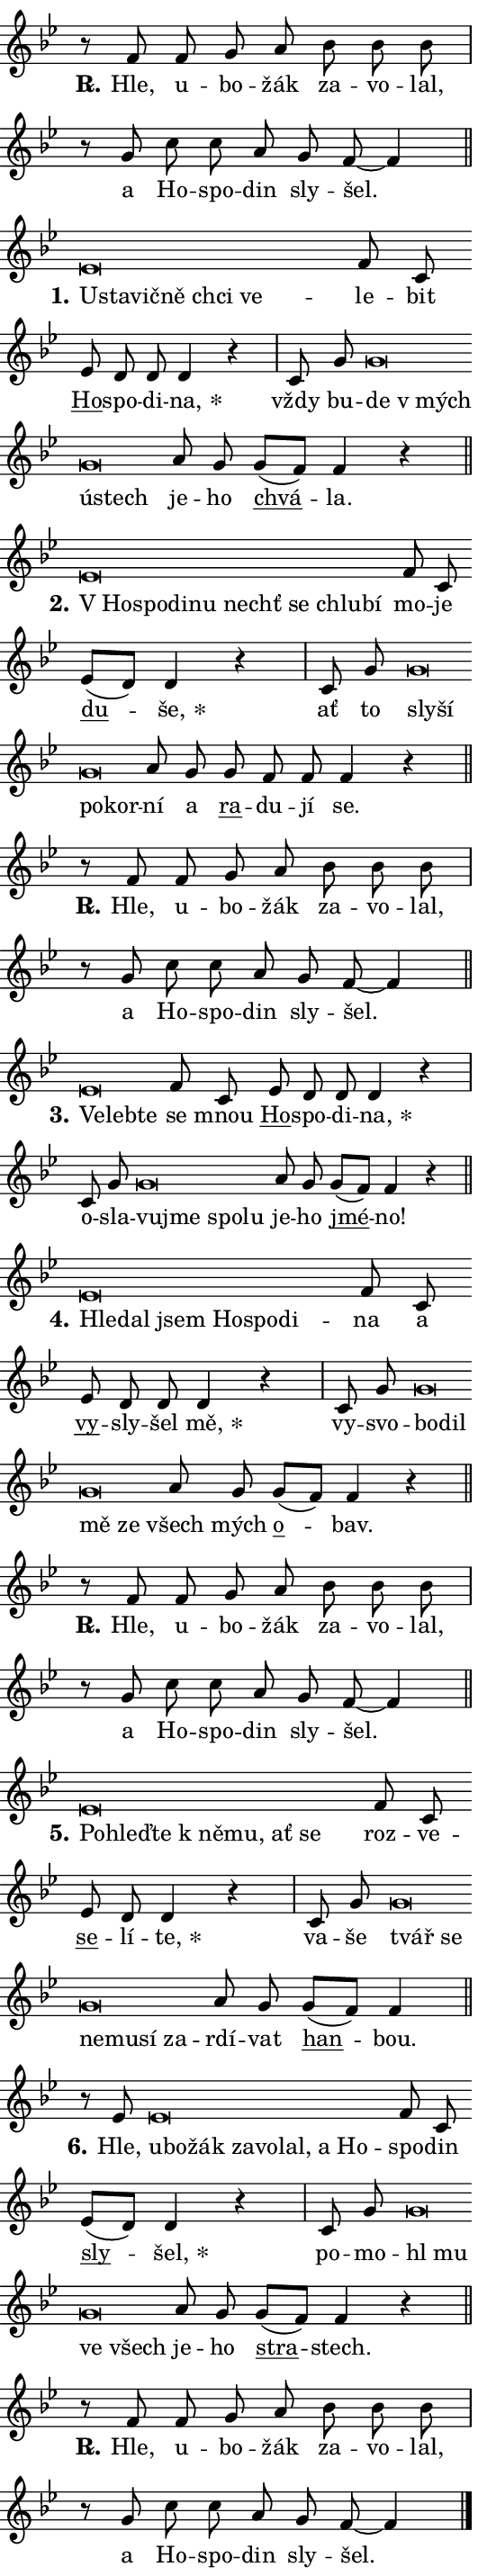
\version "2.24.0"
\header { tagline = "" }
\paper {
  indent = 0\cm
  top-margin = 0\cm
  right-margin = 0.13\cm % to fit lyric hyphens
  bottom-margin = 0\cm
  left-margin = 0\cm
  paper-width = 9\cm
  page-breaking = #ly:one-page-breaking
  system-system-spacing.basic-distance = #11
  score-system-spacing.basic-distance = #11
  ragged-last = ##f
}


%% Author: Thomas Morley
%% https://lists.gnu.org/archive/html/lilypond-user/2020-05/msg00002.html
#(define (line-position grob)
"Returns position of @var[grob} in current system:
   @code{'start}, if at first time-step
   @code{'end}, if at last time-step
   @code{'middle} otherwise
"
  (let* ((col (ly:item-get-column grob))
         (ln (ly:grob-object col 'left-neighbor))
         (rn (ly:grob-object col 'right-neighbor))
         (col-to-check-left (if (ly:grob? ln) ln col))
         (col-to-check-right (if (ly:grob? rn) rn col))
         (break-dir-left
           (and
             (ly:grob-property col-to-check-left 'non-musical #f)
             (ly:item-break-dir col-to-check-left)))
         (break-dir-right
           (and
             (ly:grob-property col-to-check-right 'non-musical #f)
             (ly:item-break-dir col-to-check-right))))
        (cond ((eqv? 1 break-dir-left) 'start)
              ((eqv? -1 break-dir-right) 'end)
              (else 'middle))))

#(define (tranparent-at-line-position vctor)
  (lambda (grob)
  "Relying on @code{line-position} select the relevant enry from @var{vctor}.
Used to determine transparency,"
    (case (line-position grob)
      ((end) (not (vector-ref vctor 0)))
      ((middle) (not (vector-ref vctor 1)))
      ((start) (not (vector-ref vctor 2))))))

noteHeadBreakVisibility =
#(define-music-function (break-visibility)(vector?)
"Makes @code{NoteHead}s transparent relying on @var{break-visibility}"
#{
  \override NoteHead.transparent =
    #(tranparent-at-line-position break-visibility)
#})

#(define delete-ledgers-for-transparent-note-heads
  (lambda (grob)
    "Reads whether a @code{NoteHead} is transparent.
If so this @code{NoteHead} is removed from @code{'note-heads} from
@var{grob}, which is supposed to be @code{LedgerLineSpanner}.
As a result ledgers are not printed for this @code{NoteHead}"
    (let* ((nhds-array (ly:grob-object grob 'note-heads))
           (nhds-list
             (if (ly:grob-array? nhds-array)
                 (ly:grob-array->list nhds-array)
                 '()))
           ;; Relies on the transparent-property being done before
           ;; Staff.LedgerLineSpanner.after-line-breaking is executed.
           ;; This is fragile ...
           (to-keep
             (remove
               (lambda (nhd)
                 (ly:grob-property nhd 'transparent #f))
               nhds-list)))
      ;; TODO find a better method to iterate over grob-arrays, similiar
      ;; to filter/remove etc for lists
      ;; For now rebuilt from scratch
      (set! (ly:grob-object grob 'note-heads)  '())
      (for-each
        (lambda (nhd)
          (ly:pointer-group-interface::add-grob grob 'note-heads nhd))
        to-keep))))

squashNotes = {
  \override NoteHead.X-extent = #'(-0.2 . 0.2)
  \override NoteHead.Y-extent = #'(-0.75 . 0)
  \override NoteHead.stencil =
    #(lambda (grob)
       (let ((pos (ly:grob-property grob 'staff-position)))
         (begin
           (if (< pos -7) (display "ERROR: Lower brevis then expected\n") (display ""))
           (if (<= pos -6) ly:text-interface::print ly:note-head::print))))
}
unSquashNotes = {
  \revert NoteHead.X-extent
  \revert NoteHead.Y-extent
  \revert NoteHead.stencil
}

hideNotes = \noteHeadBreakVisibility #begin-of-line-visible
unHideNotes = \noteHeadBreakVisibility #all-visible

% work-around for resetting accidentals
% https://lilypond.org/doc/v2.23/Documentation/notation/displaying-rhythms#unmetered-music
cadenzaMeasure = {
  \cadenzaOff
  \partial 1024 s1024
  \cadenzaOn
}

#(define-markup-command (accent layout props text) (markup?)
  "Underline accented syllable"
  (interpret-markup layout props
    #{\markup \override #'(offset . 4.3) \underline { #text }#}))

responsum = \markup \concat {
  "R" \hspace #-1.05 \path #0.1 #'((moveto 0 0.07) (lineto 0.9 0.8)) \hspace #0.05 "."
}

spaceSize = #0.6828661417322834 % exact space size for TeX Gyre Schola

\layout {
  \context {
    \Staff
    \remove "Time_signature_engraver"
    \override LedgerLineSpanner.after-line-breaking = #delete-ledgers-for-transparent-note-heads
  }
  \context {
    \Lyrics {
      \override LyricSpace.minimum-distance = \spaceSize
      \override LyricText.font-name = #"TeX Gyre Schola"
      \override LyricText.font-size = 1
      \override StanzaNumber.font-name = #"TeX Gyre Schola Bold"
      \override StanzaNumber.font-size = 1
    }
  }
  \context {
    \Score 
    \override NoteHead.text =
      #(lambda (grob) 
        (let ((pos (ly:grob-property grob 'staff-position)))
          #{\markup {
            \combine
              \halign #-0.55 \raise #(if (= pos -6) 0 0.5) \override #'(thickness . 2) \draw-line #'(3.2 . 0)
              \musicglyph "noteheads.sM1"
          }#}))
  }
}

% magnetic-lyrics.ily
%
%   written by
%     Jean Abou Samra <jean@abou-samra.fr>
%     Werner Lemberg <wl@gnu.org>
%
%   adapted by
%     Jiri Hon <jiri.hon@gmail.com>
%
% Version 2022-Apr-15

% https://www.mail-archive.com/lilypond-user@gnu.org/msg149350.html

#(define (Left_hyphen_pointer_engraver context)
   "Collect syllable-hyphen-syllable occurrences in lyrics and store
them in properties.  This engraver only looks to the left.  For
example, if the lyrics input is @code{foo -- bar}, it does the
following.

@itemize @bullet
@item
Set the @code{text} property of the @code{LyricHyphen} grob between
@q{foo} and @q{bar} to @code{foo}.

@item
Set the @code{left-hyphen} property of the @code{LyricText} grob with
text @q{foo} to the @code{LyricHyphen} grob between @q{foo} and
@q{bar}.
@end itemize

Use this auxiliary engraver in combination with the
@code{lyric-@/text::@/apply-@/magnetic-@/offset!} hook."
   (let ((hyphen #f)
         (text #f))
     (make-engraver
      (acknowledgers
       ((lyric-syllable-interface engraver grob source-engraver)
        (set! text grob)))
      (end-acknowledgers
       ((lyric-hyphen-interface engraver grob source-engraver)
        ;(when (not (grob::has-interface grob 'lyric-space-interface))
          (set! hyphen grob)));)
      ((stop-translation-timestep engraver)
       (when (and text hyphen)
         (ly:grob-set-object! text 'left-hyphen hyphen))
       (set! text #f)
       (set! hyphen #f)))))

#(define (lyric-text::apply-magnetic-offset! grob)
   "If the space between two syllables is less than the value in
property @code{LyricText@/.details@/.squash-threshold}, move the right
syllable to the left so that it gets concatenated with the left
syllable.

Use this function as a hook for
@code{LyricText@/.after-@/line-@/breaking} if the
@code{Left_@/hyphen_@/pointer_@/engraver} is active."
   (let ((hyphen (ly:grob-object grob 'left-hyphen #f)))
     (when hyphen
       (let ((left-text (ly:spanner-bound hyphen LEFT)))
         (when (grob::has-interface left-text 'lyric-syllable-interface)
           (let* ((common (ly:grob-common-refpoint grob left-text X))
                  (this-x-ext (ly:grob-extent grob common X))
                  (left-x-ext
                   (begin
                     ;; Trigger magnetism for left-text.
                     (ly:grob-property left-text 'after-line-breaking)
                     (ly:grob-extent left-text common X)))
                  ;; `delta` is the gap width between two syllables.
                  (delta (- (interval-start this-x-ext)
                            (interval-end left-x-ext)))
                  (details (ly:grob-property grob 'details))
                  (threshold (assoc-get 'squash-threshold details 0.2)))
             (when (< delta threshold)
               (let* (;; We have to manipulate the input text so that
                      ;; ligatures crossing syllable boundaries are not
                      ;; disabled.  For languages based on the Latin
                      ;; script this is essentially a beautification.
                      ;; However, for non-Western scripts it can be a
                      ;; necessity.
                      (lt (ly:grob-property left-text 'text))
                      (rt (ly:grob-property grob 'text))
                      (is-space (grob::has-interface hyphen 'lyric-space-interface))
                      (space (if is-space " " ""))
                      (extra-delta (if is-space spaceSize 0))
                      ;; Append new syllable.
                      (ltrt-space (if (and (string? lt) (string? rt))
                                (string-append lt space rt)
                                (make-concat-markup (list lt space rt))))
                      ;; Right-align `ltrt` to the right side.
                      (ltrt-space-markup (grob-interpret-markup
                               grob
                               (make-translate-markup
                                (cons (interval-length this-x-ext) 0)
                                (make-right-align-markup ltrt-space)))))
                 (begin
                   ;; Don't print `left-text`.
                   (ly:grob-set-property! left-text 'stencil #f)
                   ;; Set text and stencil (which holds all collected
                   ;; syllables so far) and shift it to the left.
                   (ly:grob-set-property! grob 'text ltrt-space)
                   (ly:grob-set-property! grob 'stencil ltrt-space-markup)
                   (ly:grob-translate-axis! grob (- (- delta extra-delta)) X))))))))))


#(define (lyric-hyphen::displace-bounds-first grob)
   ;; Make very sure this callback isn't triggered too early.
   (let ((left (ly:spanner-bound grob LEFT))
         (right (ly:spanner-bound grob RIGHT)))
     (ly:grob-property left 'after-line-breaking)
     (ly:grob-property right 'after-line-breaking)
     (ly:lyric-hyphen::print grob)))

squashThreshold = #0.4

\layout {
  \context {
    \Lyrics
    \consists #Left_hyphen_pointer_engraver
    \override LyricText.after-line-breaking =
      #lyric-text::apply-magnetic-offset!
    \override LyricHyphen.stencil = #lyric-hyphen::displace-bounds-first
    \override LyricText.details.squash-threshold = \squashThreshold
    \override LyricHyphen.minimum-distance = 0
    \override LyricHyphen.minimum-length = \squashThreshold
  }
}

squashText = \override LyricText.details.squash-threshold = 9999
unSquashText = \override LyricText.details.squash-threshold = \squashThreshold

leftText = \override LyricText.self-alignment-X = #LEFT
unLeftText = \revert LyricText.self-alignment-X

starOffset = #(lambda (grob) 
                (let ((x_offset (ly:self-alignment-interface::aligned-on-x-parent grob)))
                  (if (= x_offset 0) 0 (+ x_offset 1.2))))

star = #(define-music-function (syllable)(string?)
"Append star separator at the end of a syllable"
#{
  \once \override LyricText.X-offset = #starOffset
  \lyricmode { \markup {
    #syllable
    \override #'((font-name . "TeX Gyre Schola Bold")) \hspace #0.2 \lower #0.65 \larger "*"
  } }
#})

starAccent = #(define-music-function (syllable)(string?)
"Append star separator at the end of a syllable and make accent"
#{
  \once \override LyricText.X-offset = #starOffset
  \lyricmode { \markup {
    \accent #syllable
    \override #'((font-name . "TeX Gyre Schola Bold")) \hspace #0.2 \lower #0.65 \larger "*"
  } }
#})

breath = #(define-music-function (syllable)(string?)
"Append breathing indicator at the end of a syllable"
#{
  \lyricmode { \markup { #syllable "+" } }
#})

optionalBreath = #(define-music-function (syllable)(string?)
"Append optional breathing indicator at the end of a syllable"
#{
  \lyricmode { \markup { #syllable "(+)" } }
#})


\score {
    <<
        \new Voice = "melody" { \cadenzaOn \key bes \major \relative { r8 f' f g a bes bes bes \cadenzaMeasure \bar "|" r g c c a g f~ f4 \cadenzaMeasure \bar "||" \break } }
        \new Lyrics \lyricsto "melody" { \lyricmode { \set stanza = \responsum
Hle, u -- bo -- žák za -- vo -- lal, a Ho -- spo -- din sly -- šel. } }
    >>
    \layout {}
}

\score {
    <<
        \new Voice = "melody" { \cadenzaOn \key bes \major \relative { \squashNotes es'\breve*1/16 \hideNotes \breve*1/16 \bar "" \breve*1/16 \bar "" \breve*1/16 \bar "" \breve*1/16 \breve*1/16 \bar "" \unHideNotes \unSquashNotes f8 c \bar "" es d d d4 r \cadenzaMeasure \bar "|" c8 g' \bar "" \squashNotes g\breve*1/16 \hideNotes \breve*1/16 \bar "" \breve*1/16 \breve*1/16 \bar "" \unHideNotes \unSquashNotes a8 g \bar "" g[( f)] f4 r \cadenzaMeasure \bar "||" \break } }
        \new Lyrics \lyricsto "melody" { \lyricmode { \set stanza = "1."
\leftText U -- \squashText sta -- vič -- ně chci ve -- \unLeftText \unSquashText le -- bit \markup \accent Ho -- spo -- di -- \star na, vždy bu -- \leftText de \squashText "v mých" ú -- stech \unLeftText \unSquashText je -- ho \markup \accent chvá -- la. } }
    >>
    \layout {}
}

\score {
    <<
        \new Voice = "melody" { \cadenzaOn \key bes \major \relative { \squashNotes es'\breve*1/16 \hideNotes \breve*1/16 \bar "" \breve*1/16 \bar "" \breve*1/16 \bar "" \breve*1/16 \bar "" \breve*1/16 \bar "" \breve*1/16 \breve*1/16 \bar "" \unHideNotes \unSquashNotes f8 c \bar "" es[( d)] d4 r \cadenzaMeasure \bar "|" c8 g' \bar "" \squashNotes g\breve*1/16 \hideNotes \breve*1/16 \bar "" \breve*1/16 \breve*1/16 \bar "" \unHideNotes \unSquashNotes a8 g \bar "" g f f f4 r \cadenzaMeasure \bar "||" \break } }
        \new Lyrics \lyricsto "melody" { \lyricmode { \set stanza = "2."
\leftText "V Ho" -- \squashText spo -- di -- nu nechť se chlu -- bí \unLeftText \unSquashText mo -- je \markup \accent du -- \star še, ať to \leftText sly -- \squashText ší po -- kor -- \unLeftText \unSquashText ní a \markup \accent ra -- du -- jí se. } }
    >>
    \layout {}
}

\score {
    <<
        \new Voice = "melody" { \cadenzaOn \key bes \major \relative { r8 f' f g a bes bes bes \cadenzaMeasure \bar "|" r g c c a g f~ f4 \cadenzaMeasure \bar "||" \break } }
        \new Lyrics \lyricsto "melody" { \lyricmode { \set stanza = \responsum
Hle, u -- bo -- žák za -- vo -- lal, a Ho -- spo -- din sly -- šel. } }
    >>
    \layout {}
}

\score {
    <<
        \new Voice = "melody" { \cadenzaOn \key bes \major \relative { \squashNotes es'\breve*1/16 \hideNotes \breve*1/16 \breve*1/16 \bar "" \unHideNotes \unSquashNotes f8 c \bar "" es d d d4 r \cadenzaMeasure \bar "|" c8 g' \bar "" \squashNotes g\breve*1/16 \hideNotes \breve*1/16 \bar "" \breve*1/16 \breve*1/16 \bar "" \unHideNotes \unSquashNotes a8 g \bar "" g[( f)] f4 r \cadenzaMeasure \bar "||" \break } }
        \new Lyrics \lyricsto "melody" { \lyricmode { \set stanza = "3."
\leftText Ve -- \squashText leb -- te \unLeftText \unSquashText se mnou \markup \accent Ho -- spo -- di -- \star na, o -- sla -- \leftText vu -- \squashText jme spo -- lu \unLeftText \unSquashText je -- ho \markup \accent jmé -- no! } }
    >>
    \layout {}
}

\score {
    <<
        \new Voice = "melody" { \cadenzaOn \key bes \major \relative { \squashNotes es'\breve*1/16 \hideNotes \breve*1/16 \bar "" \breve*1/16 \bar "" \breve*1/16 \bar "" \breve*1/16 \breve*1/16 \bar "" \unHideNotes \unSquashNotes f8 c \bar "" es d d d4 r \cadenzaMeasure \bar "|" c8 g' \bar "" \squashNotes g\breve*1/16 \hideNotes \breve*1/16 \bar "" \breve*1/16 \breve*1/16 \bar "" \unHideNotes \unSquashNotes a8 g \bar "" g[( f)] f4 r \cadenzaMeasure \bar "||" \break } }
        \new Lyrics \lyricsto "melody" { \lyricmode { \set stanza = "4."
\leftText Hle -- \squashText dal jsem Ho -- spo -- di -- \unLeftText \unSquashText na a \markup \accent vy -- sly -- šel \star mě, vy -- svo -- \leftText bo -- \squashText dil mě ze \unLeftText \unSquashText všech mých \markup \accent o -- bav. } }
    >>
    \layout {}
}

\score {
    <<
        \new Voice = "melody" { \cadenzaOn \key bes \major \relative { r8 f' f g a bes bes bes \cadenzaMeasure \bar "|" r g c c a g f~ f4 \cadenzaMeasure \bar "||" \break } }
        \new Lyrics \lyricsto "melody" { \lyricmode { \set stanza = \responsum
Hle, u -- bo -- žák za -- vo -- lal, a Ho -- spo -- din sly -- šel. } }
    >>
    \layout {}
}

\score {
    <<
        \new Voice = "melody" { \cadenzaOn \key bes \major \relative { \squashNotes es'\breve*1/16 \hideNotes \breve*1/16 \bar "" \breve*1/16 \bar "" \breve*1/16 \bar "" \breve*1/16 \bar "" \breve*1/16 \breve*1/16 \bar "" \unHideNotes \unSquashNotes f8 c \bar "" es d d4 r \cadenzaMeasure \bar "|" c8 g' \bar "" \squashNotes g\breve*1/16 \hideNotes \breve*1/16 \bar "" \breve*1/16 \bar "" \breve*1/16 \bar "" \breve*1/16 \breve*1/16 \bar "" \unHideNotes \unSquashNotes a8 g \bar "" g[( f)] f4 \cadenzaMeasure \bar "||" \break } }
        \new Lyrics \lyricsto "melody" { \lyricmode { \set stanza = "5."
\leftText Po -- \squashText hleď -- te "k ně" -- mu, ať se \unLeftText \unSquashText roz -- ve -- \markup \accent se -- lí -- \star te, va -- še \leftText tvář \squashText se ne -- mu -- sí za -- \unLeftText \unSquashText rdí -- vat \markup \accent han -- bou. } }
    >>
    \layout {}
}

\score {
    <<
        \new Voice = "melody" { \cadenzaOn \key bes \major \relative { r8 es'8 \squashNotes es\breve*1/16 \hideNotes \breve*1/16 \bar "" \breve*1/16 \bar "" \breve*1/16 \bar "" \breve*1/16 \bar "" \breve*1/16 \bar "" \breve*1/16 \breve*1/16 \bar "" \unHideNotes \unSquashNotes f8 c \bar "" es[( d)] d4 r \cadenzaMeasure \bar "|" c8 g' \bar "" \squashNotes g\breve*1/16 \hideNotes \breve*1/16 \bar "" \breve*1/16 \breve*1/16 \bar "" \unHideNotes \unSquashNotes a8 g \bar "" g[( f)] f4 r \cadenzaMeasure \bar "||" \break } }
        \new Lyrics \lyricsto "melody" { \lyricmode { \set stanza = "6."
Hle, \leftText u -- \squashText bo -- žák za -- vo -- lal, a Ho -- \unLeftText \unSquashText spo -- din \markup \accent sly -- \star šel, po -- mo -- \leftText hl \squashText mu ve všech \unLeftText \unSquashText je -- ho \markup \accent stra -- stech. } }
    >>
    \layout {}
}

\score {
    <<
        \new Voice = "melody" { \cadenzaOn \key bes \major \relative { r8 f' f g a bes bes bes \cadenzaMeasure \bar "|" r g c c a g f~ f4 \cadenzaMeasure \bar "||" \break } \bar "|." }
        \new Lyrics \lyricsto "melody" { \lyricmode { \set stanza = \responsum
Hle, u -- bo -- žák za -- vo -- lal, a Ho -- spo -- din sly -- šel. } }
    >>
    \layout {}
}
